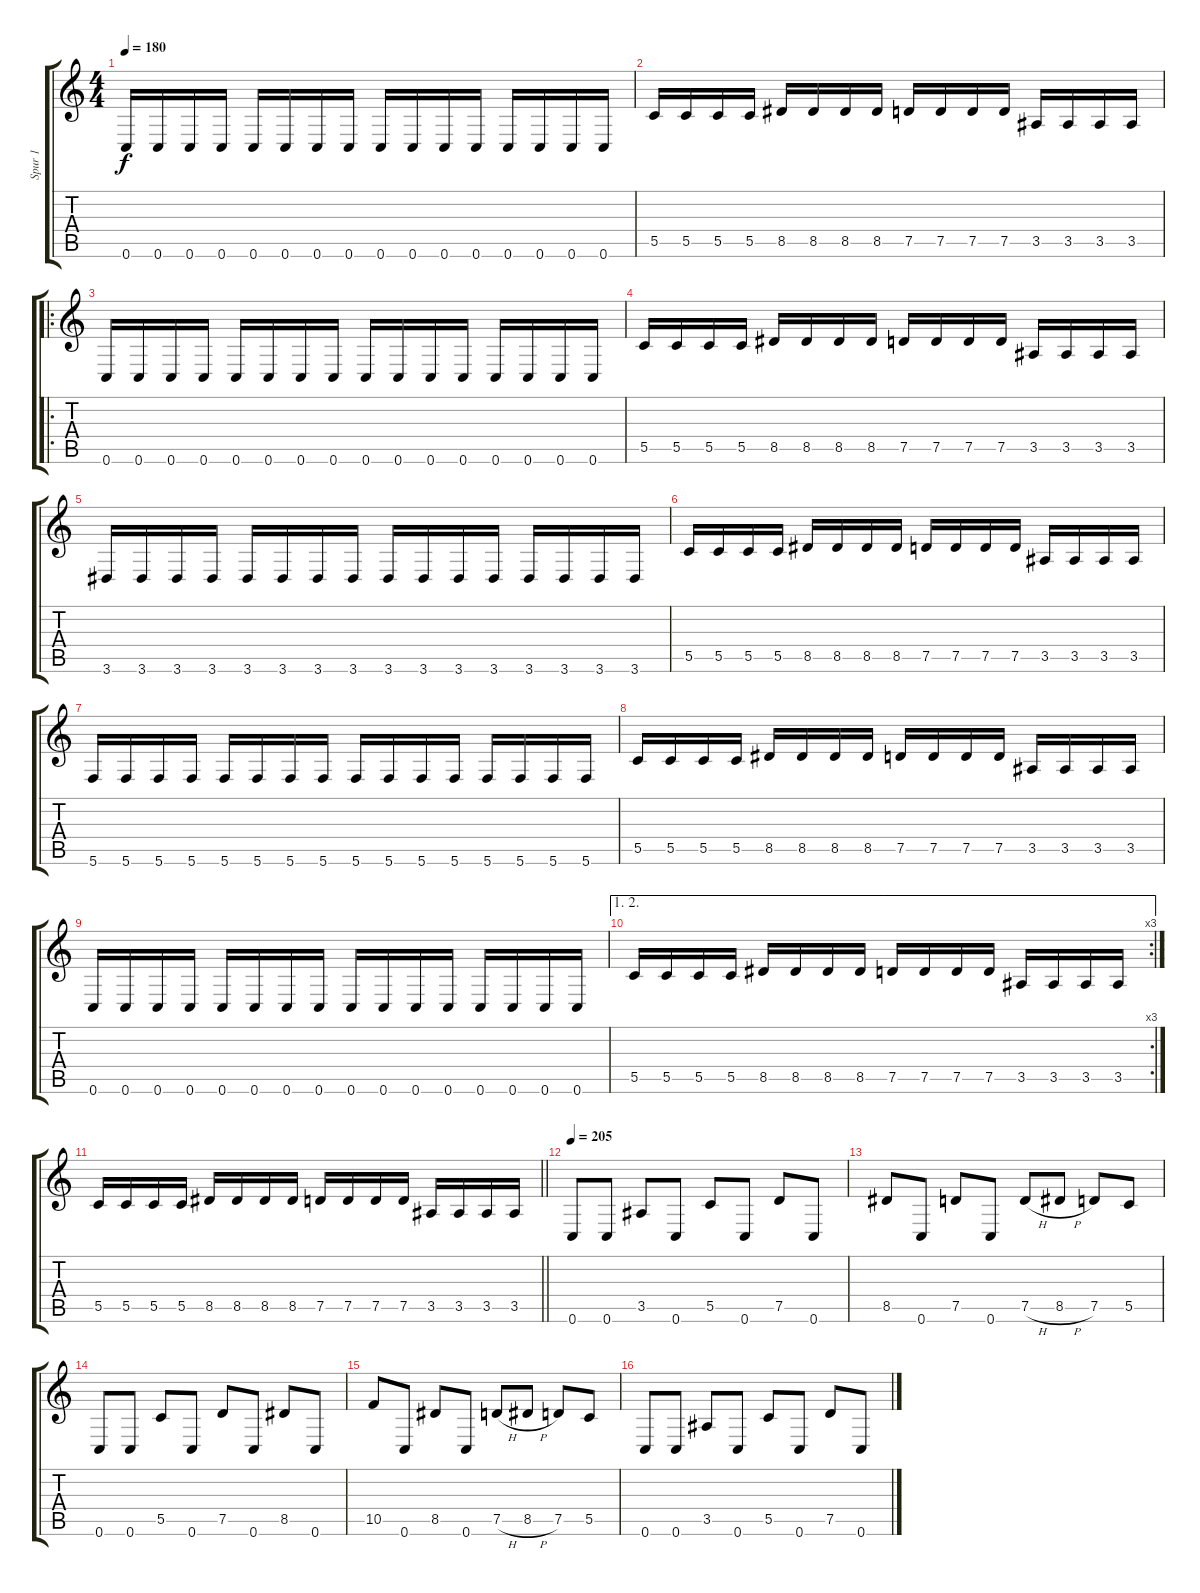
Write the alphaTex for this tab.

\track ("Spur 1" "Spur 1") {instrument distortionguitar}
\staff {score tabs}
\tuning (D4 A3 F3 C3 G2 C2) {hide}
\ts (4 4)
\tempo 180
\clef g2
\ks c
0.6.16{dy f} 0.6.16 0.6.16 0.6.16 0.6.16 0.6.16 0.6.16 0.6.16 0.6.16 0.6.16 0.6.16 0.6.16 0.6.16 0.6.16 0.6.16 0.6.16 |
5.5.16 5.5.16 5.5.16 5.5.16 8.5.16 8.5.16 8.5.16 8.5.16 7.5.16 7.5.16 7.5.16 7.5.16 3.5.16 3.5.16 3.5.16 3.5.16 |
\ro
0.6.16 0.6.16 0.6.16 0.6.16 0.6.16 0.6.16 0.6.16 0.6.16 0.6.16 0.6.16 0.6.16 0.6.16 0.6.16 0.6.16 0.6.16 0.6.16 |
5.5.16 5.5.16 5.5.16 5.5.16 8.5.16 8.5.16 8.5.16 8.5.16 7.5.16 7.5.16 7.5.16 7.5.16 3.5.16 3.5.16 3.5.16 3.5.16 |
3.6.16 3.6.16 3.6.16 3.6.16 3.6.16 3.6.16 3.6.16 3.6.16 3.6.16 3.6.16 3.6.16 3.6.16 3.6.16 3.6.16 3.6.16 3.6.16 |
5.5.16 5.5.16 5.5.16 5.5.16 8.5.16 8.5.16 8.5.16 8.5.16 7.5.16 7.5.16 7.5.16 7.5.16 3.5.16 3.5.16 3.5.16 3.5.16 |
5.6.16 5.6.16 5.6.16 5.6.16 5.6.16 5.6.16 5.6.16 5.6.16 5.6.16 5.6.16 5.6.16 5.6.16 5.6.16 5.6.16 5.6.16 5.6.16 |
5.5.16 5.5.16 5.5.16 5.5.16 8.5.16 8.5.16 8.5.16 8.5.16 7.5.16 7.5.16 7.5.16 7.5.16 3.5.16 3.5.16 3.5.16 3.5.16 |
0.6.16 0.6.16 0.6.16 0.6.16 0.6.16 0.6.16 0.6.16 0.6.16 0.6.16 0.6.16 0.6.16 0.6.16 0.6.16 0.6.16 0.6.16 0.6.16 |
\ae (1 2)
\rc 3
5.5.16 5.5.16 5.5.16 5.5.16 8.5.16 8.5.16 8.5.16 8.5.16 7.5.16 7.5.16 7.5.16 7.5.16 3.5.16 3.5.16 3.5.16 3.5.16 |
\barLineRight lightlight
5.5.16 5.5.16 5.5.16 5.5.16 8.5.16 8.5.16 8.5.16 8.5.16 7.5.16 7.5.16 7.5.16 7.5.16 3.5.16 3.5.16 3.5.16 3.5.16 |
\tempo 205
0.6.8 0.6.8 3.5.8 0.6.8 5.5.8 0.6.8 7.5.8 0.6.8 |
8.5.8 0.6.8 7.5.8 0.6.8 7.5{h}.8 8.5{h}.8 7.5.8 5.5.8 |
0.6.8 0.6.8 5.5.8 0.6.8 7.5.8 0.6.8 8.5.8 0.6.8 |
10.5.8 0.6.8 8.5.8 0.6.8 7.5{h}.8 8.5{h}.8 7.5.8 5.5.8 |
0.6.8 0.6.8 3.5.8 0.6.8 5.5.8 0.6.8 7.5.8 0.6.8
